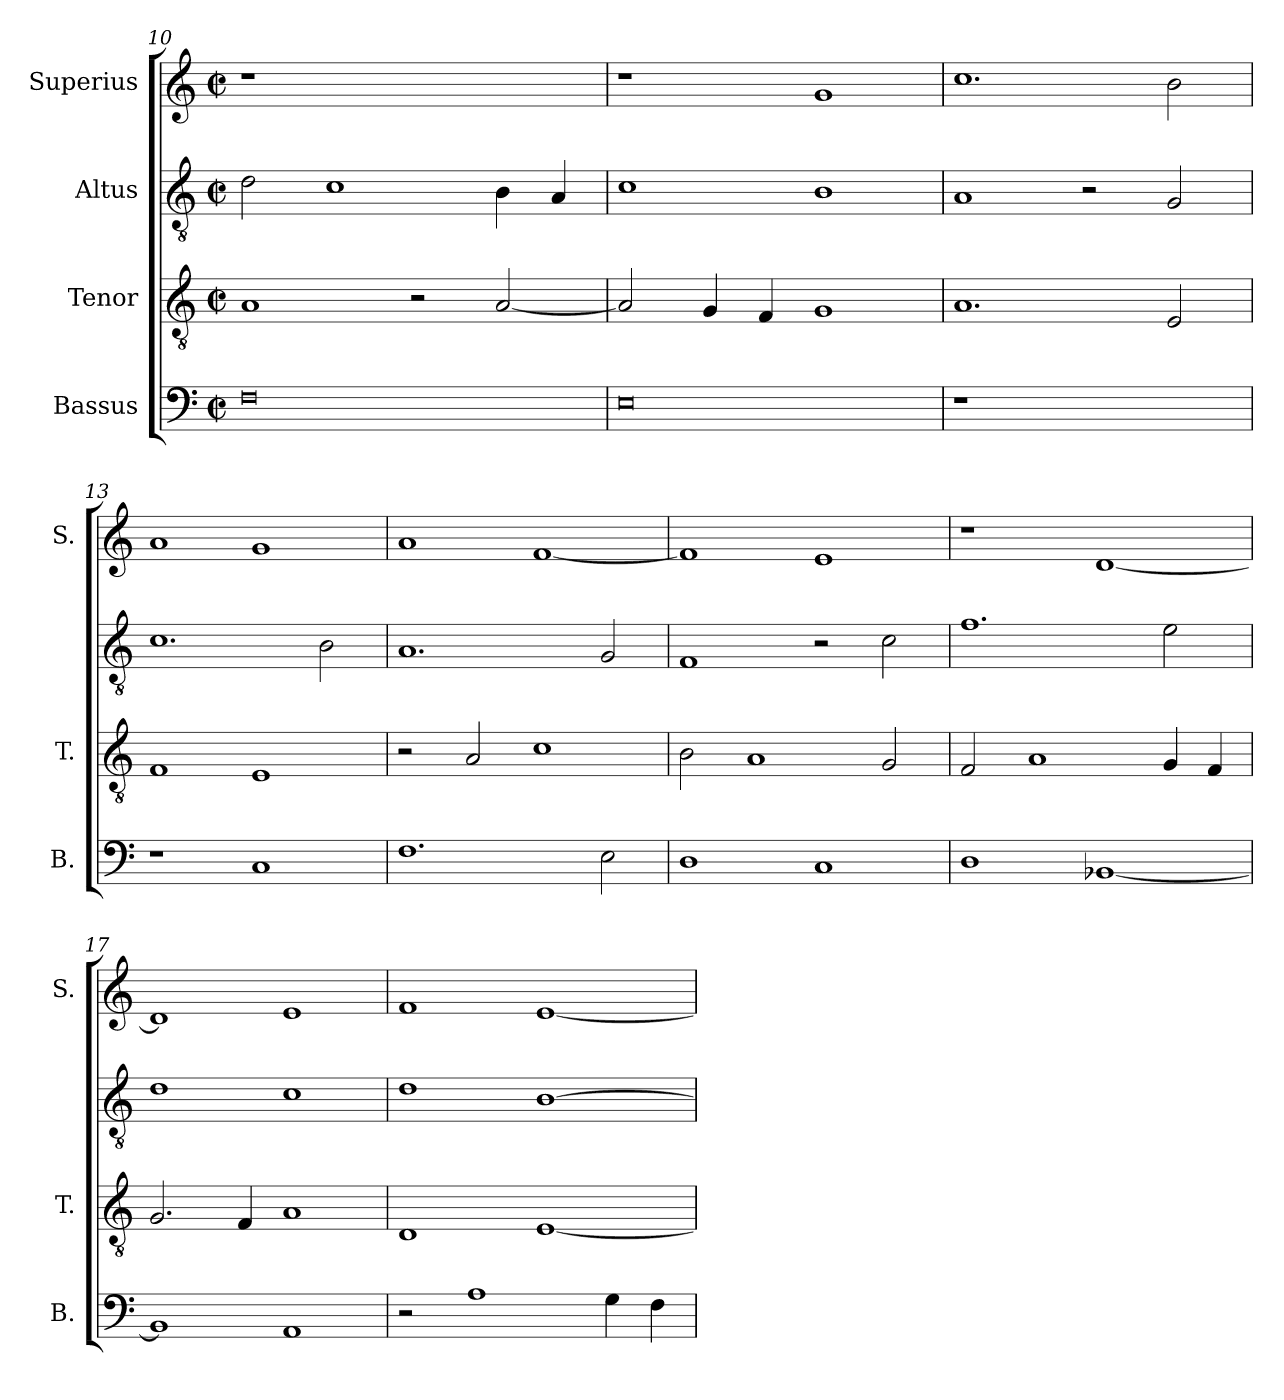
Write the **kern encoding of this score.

**kern	**kern	**kern	**kern
*part4	*part3	*part2	*part1
*staff4	*staff3	*staff2	*staff1
*I"Bassus	*I"Tenor	*I"Altus	*I"Superius
*I'B.	*I'T.	*	*I'S.
*clefF4	*clefGv2	*clefGv2	*clefG2
*	*ITrd7c12	*ITrd7c12	*
*k[]	*k[]	*k[]	*k[]
*C:	*C:	*C:	*C:
*M2/2	*M2/2	*M2/2	*M2/2
*met(c|)	*met(c|)	*met(c|)	*met(c|)
=10	=10	=10	=10
!	!	!	!LO:N:vis=1
0Fi	1AAi	2Di\	1r
.	.	1Ci	.
.	2r	.	1ryy
.	[<2AAi/	4BBi\	.
.	.	4AAi/	.
=11	=11	=11	=11
0Ei	2AAi/]	1Ci	1r
.	4GGi/	.	.
.	4FFi/	.	.
.	1GGi	1BBi	1gi
=12	=12	=12	=12
!LO:N:vis=1	!	!	!
1r	1.AAi	1AAi	1.cci
1ryy	.	2r	.
.	2EEi/	2GGi/	2bi\
!!LO:LB:g=z
=13	=13	=13	=13
1r	1FFi	1.Ci	1ai
1Ci	1EEi	.	1gi
.	.	2BBi\	.
=14	=14	=14	=14
1.Fi	2r	1.AAi	1ai
.	2AAi/	.	.
.	1Ci	.	[<1fi
2Ei\	.	2GGi/	.
=15	=15	=15	=15
1Di	2BBi\	1FFi	1fi]
.	1AAi	.	.
1Ci	.	2r	1ei
.	2GGi/	2Ci\	.
=16	=16	=16	=16
1Di	2FFi/	1.Fi	1r
.	1AAi	.	.
[<1BB-Xi	.	.	[<1di
.	4GGi/	2Ei\	.
.	4FFi/	.	.
=17	=17	=17	=17
1BB-i]	2.GGi/	1Di	1di]
.	4FFi/	.	.
1AAi	1AAi	1Ci	1ei
=18	=18	=18	=18
2r	1DDi	1Di	1fi
1Ai	.	.	.
.	[<1EEi	[>1BBi	[<1ei
4Gi\	.	.	.
4Fi\	.	.	.
=	=	=	=
*-	*-	*-	*-
